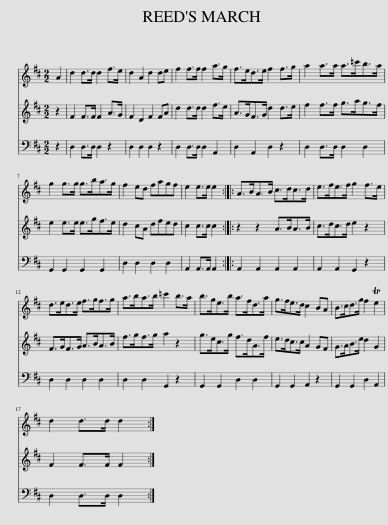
X:1
%%score 1 2 3
L:1/8
M:2/2
I:linebreak $
K:D
V:1 treble
V:2 treble
V:3 bass
V:1
 A2 | d2 d>d d2 f>e | d2 A2 d2 de | f2 f>f f2 a>g | f>ed>e f2 f>g | %5
 a2 a>a a>=c'b>a |$ g2 g>g g>ba>g | f2 ed fagf | e2 e>e e2 :: A>BA>B c>dc>d | %10
 e>fe>f g2 f>e |$ d>ed>e f>gf>g | a>ba>b =c'2 b>a | b>ge>b a>fd>a | g>fe>d c2 BA | %15
 B>cd>g f2 Te2 |$ d2 d>d d2 :| %17
V:2
 z2 | F2 F>F F2 A>G | F2 D2 F2 FA | d2 d>d d2 f>e | A>GF>G d2 d>e | %5
 f2 f>f g>ag>f |$ e2 e>e e>gf>e | d2 cA dfed | c2 c>c c2 :: z2 z2 A>BA>B | %10
 c>dc>d e2 z2 |$ F>GF>G A>BA>B | f>gf>g a2 z2 | g>ec>g f>dA>f | e>dc>c A2 GF | %15
 G>AB>e d2 G2 |$ F2 F>F F2 :| %17
V:3
 z2 | D,2 D,>D, D,2 z2 | D,2 D,2 D,2 z2 | D,2 D,>D, D,2 A,,2 | D,2 A,,2 D,2 z2 | %5
 D,2 D,>D, D,2 D,2 |$ G,,2 G,,2 G,,2 G,,2 | D,2 D,2 D,2 D,2 | A,,2 A,,>A,, A,,2 :: A,,2 A,,2 A,,2 A,,2 | %10
 A,,2 A,,2 G,,2 z2 |$ D,2 D,2 D,2 D,2 | D,2 D,2 G,,2 z2 | G,,2 G,,2 D,2 D,2 | G,,2 G,,2 A,,2 z2 | %15
 G,,2 G,,2 D,2 A,,2 |$ D,2 D,>D, D,2 :| %17
